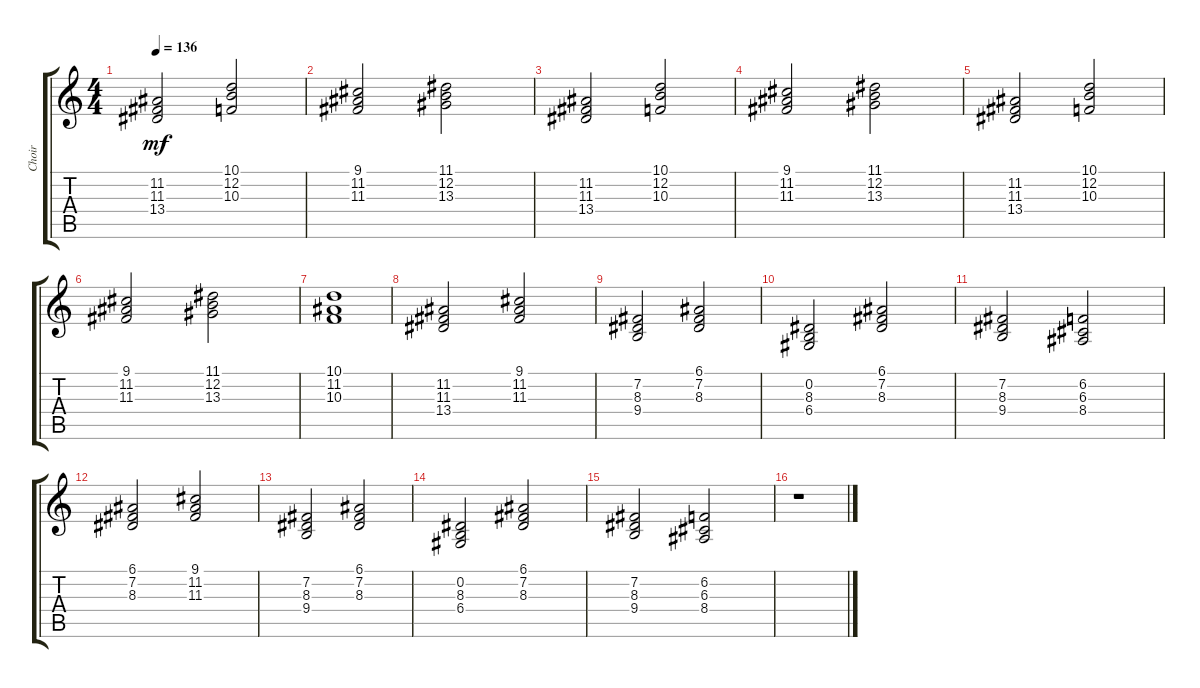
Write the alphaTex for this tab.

\track ("Choir" "Choir") {instrument choiraahs}
\staff {score tabs}
\tuning (E4 B3 G3 D3 A2 E2) {hide}
\ts (4 4)
\tempo 136
\clef g2
\ks c
(11.2 11.3 13.4).2{dy mf} (10.1 12.2 10.3).2 |
(9.1 11.2 11.3).2 (11.1 12.2 13.3).2 |
(11.2 11.3 13.4).2 (10.1 12.2 10.3).2 |
(9.1 11.2 11.3).2 (11.1 12.2 13.3).2 |
(11.2 11.3 13.4).2 (10.1 12.2 10.3).2 |
(9.1 11.2 11.3).2 (11.1 12.2 13.3).2 |
(10.1 11.2 10.3).1 |
(11.2 11.3 13.4).2 (9.1 11.2 11.3).2 |
(7.2 8.3 9.4).2 (6.1 7.2 8.3).2 |
(0.2 8.3 6.4).2 (6.1 7.2 8.3).2 |
(7.2 8.3 9.4).2 (6.2 6.3 8.4).2 |
(6.1 7.2 8.3).2 (9.1 11.2 11.3).2 |
(7.2 8.3 9.4).2 (6.1 7.2 8.3).2 |
(0.2 8.3 6.4).2 (6.1 7.2 8.3).2 |
(7.2 8.3 9.4).2 (6.2 6.3 8.4).2 |
r.1
